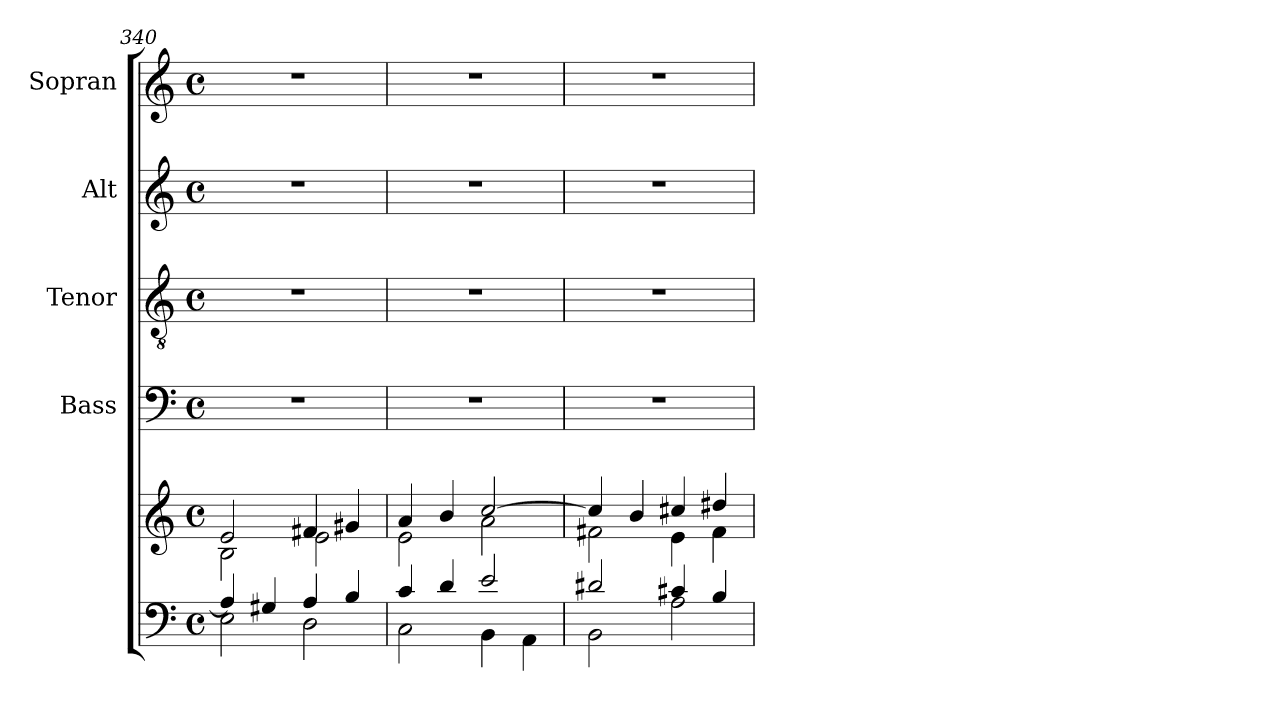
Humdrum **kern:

**kern	**kern	**kern	**kern	**kern	**kern
*part5	*part5	*part4	*part3	*part2	*part1
*staff6	*staff5	*staff4	*staff3	*staff2	*staff1
*	*	*I"Bass	*I"Tenor	*I"Alt	*I"Sopran
*	*	*I'B.	*I'T.	*I'A.	*I'S.
*clefF4	*clefG2	*clefF4	*clefGv2	*clefG2	*clefG2
*k[]	*k[]	*k[]	*k[]	*k[]	*k[]
*C:	*C:	*C:	*C:	*C:	*C:
*M4/4	*M4/4	*M4/4	*M4/4	*M4/4	*M4/4
*met(c)	*met(c)	*met(c)	*met(c)	*met(c)	*met(c)
=340	=340	=340	=340	=340	=340
*^	*^	*	*	*	*
4A/]	2E\	2e/	2B\	1r	1r	1r	1r
4G#X/	.	.	.	.	.	.	.
4A/	2D\	4f#X/	2e\	.	.	.	.
4B/	.	4g#X/	.	.	.	.	.
=341	=341	=341	=341	=341	=341	=341	=341
4c/	2C\	4a/	2e\	1r	1r	1r	1r
4d/	.	4b/	.	.	.	.	.
2e/	4BB\	[>2cc/	2a\	.	.	.	.
.	4AA\	.	.	.	.	.	.
=342	=342	=342	=342	=342	=342	=342	=342
2d#X/	2BB\	4cc/]	2f#X\	1r	1r	1r	1r
.	.	4b/	.	.	.	.	.
4c#X/	2A\	4cc#X/	4e\	.	.	.	.
4B/	.	4dd#X/	4f#\	.	.	.	.
*v	*v	*	*	*	*	*	*
*	*v	*v	*	*	*	*
=	=	=	=	=	=
*-	*-	*-	*-	*-	*-
